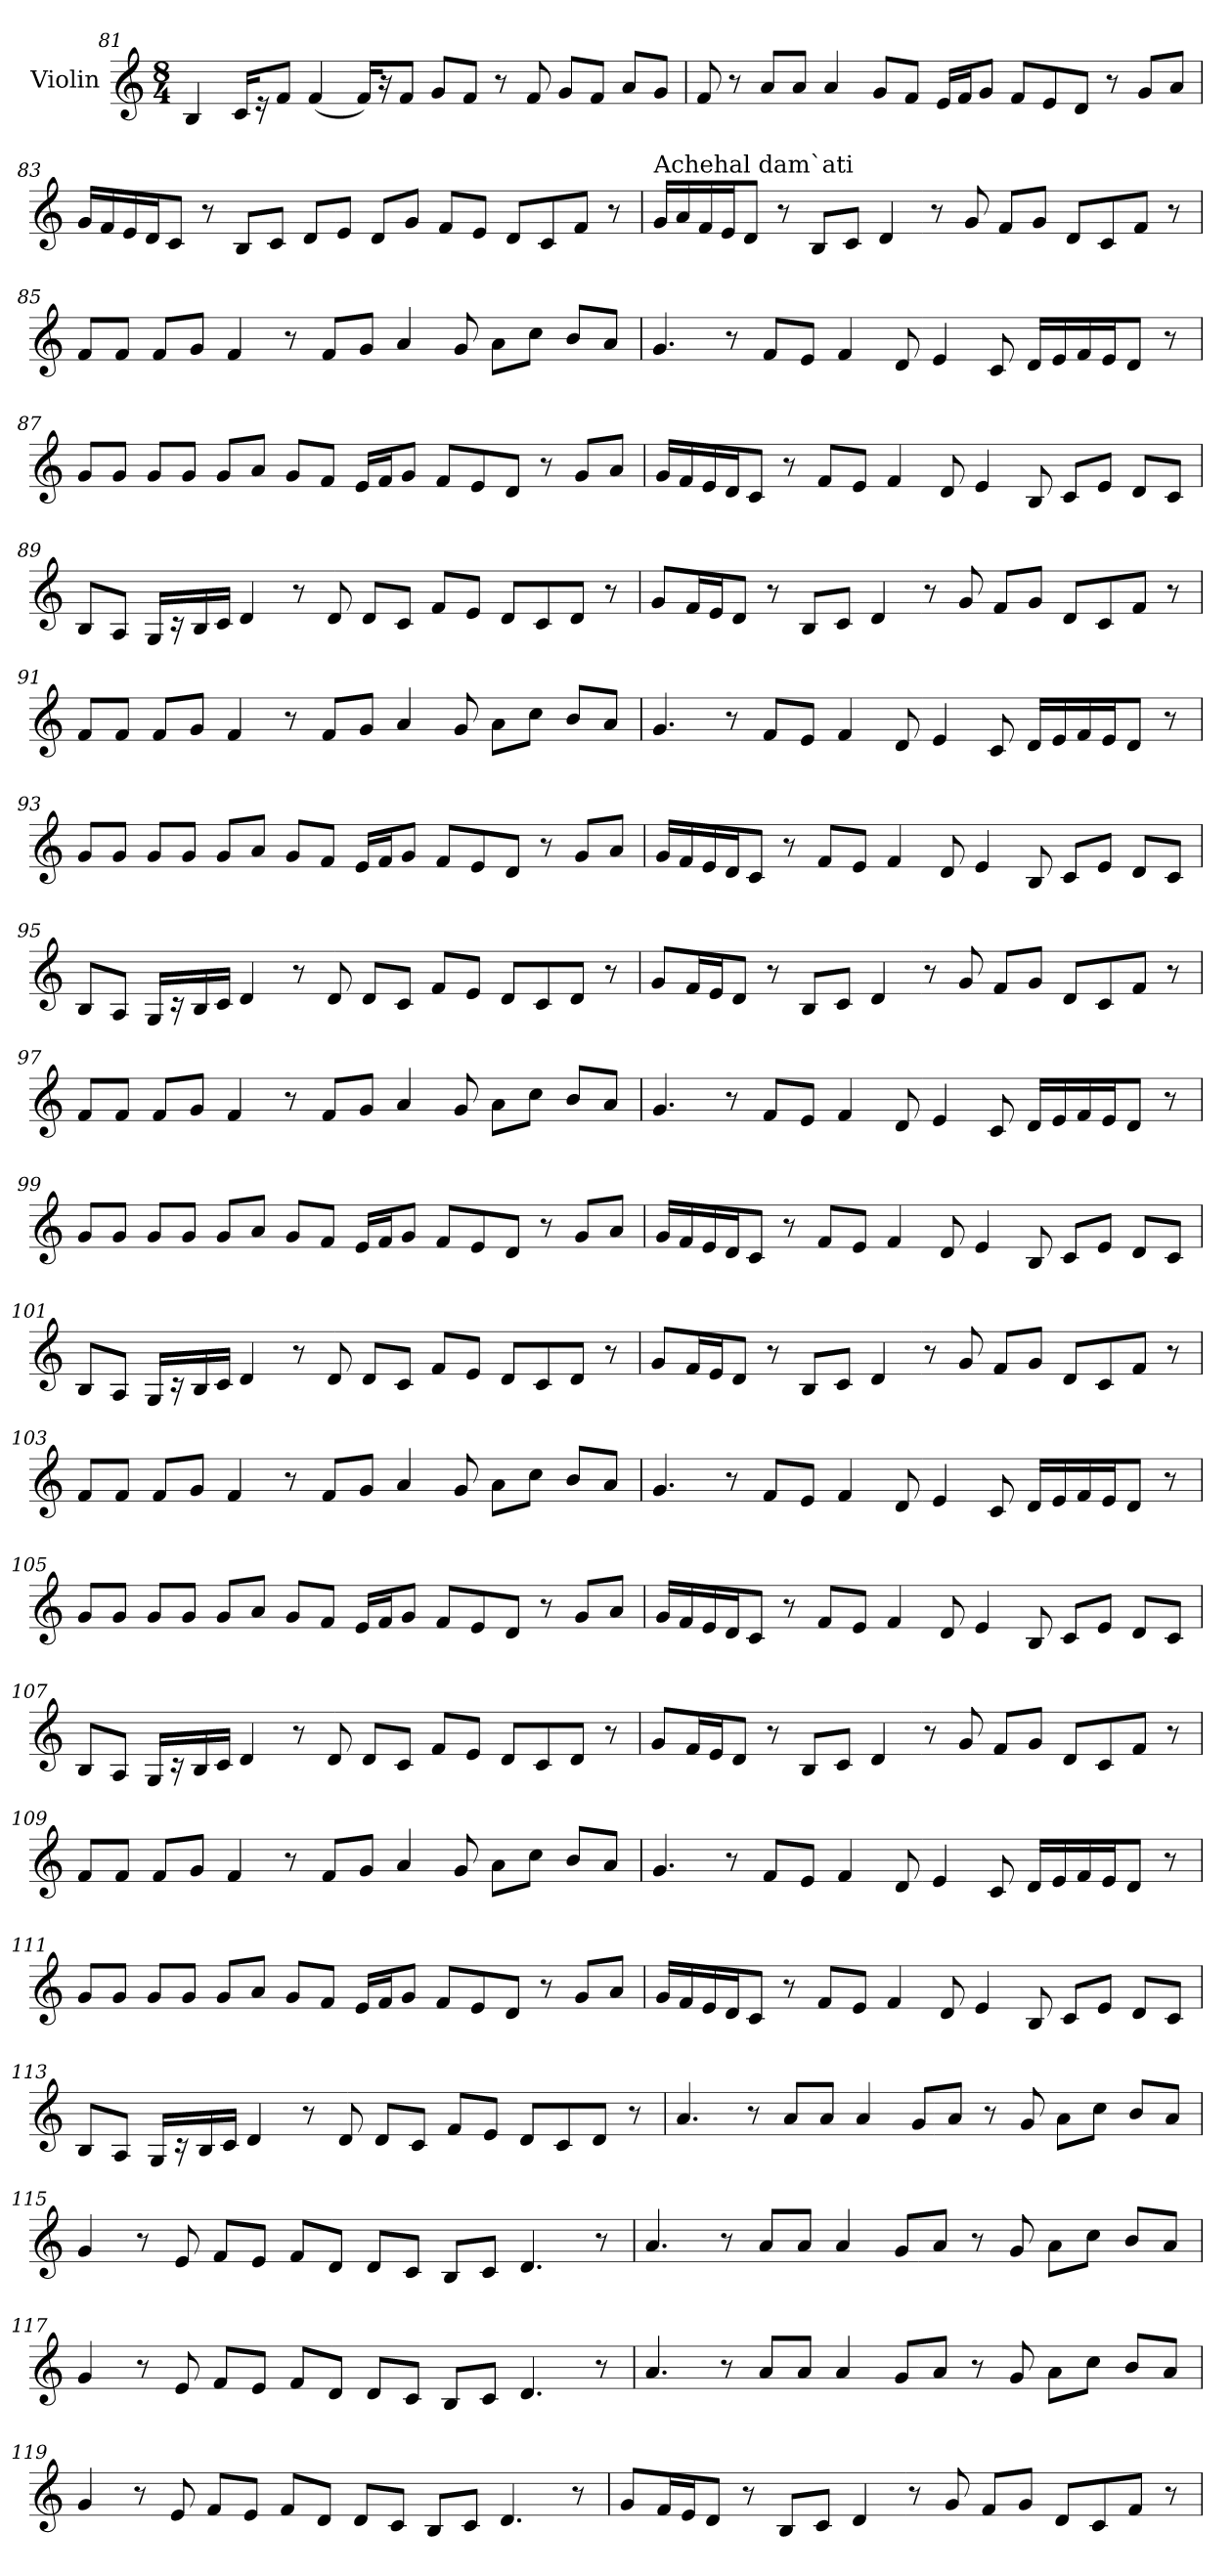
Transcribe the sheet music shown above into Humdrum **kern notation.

**kern
*part1
*staff1
*I"Violin
!!LO:LB:g=z
*clefG2
*k[]
*M8/4
=81
4B/
16c/KL
16r
8f/J
(<4f/
16f/KL)
16r
8f/J
8g/L
8f/J
8r
8f/
8g/L
8f/J
8a/L
8g/J
=82
8f/
8r
8a/L
8a/J
4a/
8g/L
8f/J
16e/LL
16f/J
8g/J
8f/L
8e/
8d/J
8r
8g/L
8a/J
!!LO:LB:g=z
=83
16g/LL
16f/
16e/
16d/J
8c/J
8r
8B/L
8c/J
8d/L
8e/J
8d/L
8g/J
8f/L
8e/J
8d/L
8c/
8f/J
8r
=84
!LO:TX:a:t=Achehal dam`ati
16g/LL
16a/
16f/
16e/J
8d/J
8r
8B/L
8c/J
4d/
8r
8g/
8f/L
8g/J
8d/L
8c/
8f/J
8r
!!LO:PB:g=z
=85
8f/L
8f/J
8f/L
8g/J
4f/
8r
8f/L
8g/J
4a/
8g/
8a\L
8cc\J
8b/L
8a/J
=86
4.g/
8r
8f/L
8e/J
4f/
8d/
4e/
8c/
16d/LL
16e/
16f/
16e/J
8d/J
8r
!!LO:PB:g=z
=87
8g/L
8g/J
8g/L
8g/J
8g/L
8a/J
8g/L
8f/J
16e/LL
16f/J
8g/J
8f/L
8e/
8d/J
8r
8g/L
8a/J
=88
16g/LL
16f/
16e/
16d/J
8c/J
8r
8f/L
8e/J
4f/
8d/
4e/
8B/
8c/L
8e/J
8d/L
8c/J
!!LO:LB:g=z
=89
8B/L
8A/J
16G/LL
16r
16B/
16c/JJ
4d/
8r
8d/
8d/L
8c/J
8f/L
8e/J
8d/L
8c/
8d/J
8r
=90
8g/L
16f/L
16e/J
8d/J
8r
8B/L
8c/J
4d/
8r
8g/
8f/L
8g/J
8d/L
8c/
8f/J
8r
!!LO:LB:g=z
=91
8f/L
8f/J
8f/L
8g/J
4f/
8r
8f/L
8g/J
4a/
8g/
8a\L
8cc\J
8b/L
8a/J
=92
4.g/
8r
8f/L
8e/J
4f/
8d/
4e/
8c/
16d/LL
16e/
16f/
16e/J
8d/J
8r
!!LO:LB:g=z
=93
8g/L
8g/J
8g/L
8g/J
8g/L
8a/J
8g/L
8f/J
16e/LL
16f/J
8g/J
8f/L
8e/
8d/J
8r
8g/L
8a/J
=94
16g/LL
16f/
16e/
16d/J
8c/J
8r
8f/L
8e/J
4f/
8d/
4e/
8B/
8c/L
8e/J
8d/L
8c/J
!!LO:LB:g=z
=95
8B/L
8A/J
16G/LL
16r
16B/
16c/JJ
4d/
8r
8d/
8d/L
8c/J
8f/L
8e/J
8d/L
8c/
8d/J
8r
=96
8g/L
16f/L
16e/J
8d/J
8r
8B/L
8c/J
4d/
8r
8g/
8f/L
8g/J
8d/L
8c/
8f/J
8r
!!LO:LB:g=z
=97
8f/L
8f/J
8f/L
8g/J
4f/
8r
8f/L
8g/J
4a/
8g/
8a\L
8cc\J
8b/L
8a/J
=98
4.g/
8r
8f/L
8e/J
4f/
8d/
4e/
8c/
16d/LL
16e/
16f/
16e/J
8d/J
8r
!!LO:LB:g=z
=99
8g/L
8g/J
8g/L
8g/J
8g/L
8a/J
8g/L
8f/J
16e/LL
16f/J
8g/J
8f/L
8e/
8d/J
8r
8g/L
8a/J
=100
16g/LL
16f/
16e/
16d/J
8c/J
8r
8f/L
8e/J
4f/
8d/
4e/
8B/
8c/L
8e/J
8d/L
8c/J
!!LO:LB:g=z
=101
8B/L
8A/J
16G/LL
16r
16B/
16c/JJ
4d/
8r
8d/
8d/L
8c/J
8f/L
8e/J
8d/L
8c/
8d/J
8r
=102
8g/L
16f/L
16e/J
8d/J
8r
8B/L
8c/J
4d/
8r
8g/
8f/L
8g/J
8d/L
8c/
8f/J
8r
!!LO:PB:g=z
=103
8f/L
8f/J
8f/L
8g/J
4f/
8r
8f/L
8g/J
4a/
8g/
8a\L
8cc\J
8b/L
8a/J
=104
4.g/
8r
8f/L
8e/J
4f/
8d/
4e/
8c/
16d/LL
16e/
16f/
16e/J
8d/J
8r
!!LO:LB:g=z
=105
8g/L
8g/J
8g/L
8g/J
8g/L
8a/J
8g/L
8f/J
16e/LL
16f/J
8g/J
8f/L
8e/
8d/J
8r
8g/L
8a/J
=106
16g/LL
16f/
16e/
16d/J
8c/J
8r
8f/L
8e/J
4f/
8d/
4e/
8B/
8c/L
8e/J
8d/L
8c/J
!!LO:LB:g=z
=107
8B/L
8A/J
16G/LL
16r
16B/
16c/JJ
4d/
8r
8d/
8d/L
8c/J
8f/L
8e/J
8d/L
8c/
8d/J
8r
=108
8g/L
16f/L
16e/J
8d/J
8r
8B/L
8c/J
4d/
8r
8g/
8f/L
8g/J
8d/L
8c/
8f/J
8r
!!LO:LB:g=z
=109
8f/L
8f/J
8f/L
8g/J
4f/
8r
8f/L
8g/J
4a/
8g/
8a\L
8cc\J
8b/L
8a/J
=110
4.g/
8r
8f/L
8e/J
4f/
8d/
4e/
8c/
16d/LL
16e/
16f/
16e/J
8d/J
8r
!!LO:LB:g=z
=111
8g/L
8g/J
8g/L
8g/J
8g/L
8a/J
8g/L
8f/J
16e/LL
16f/J
8g/J
8f/L
8e/
8d/J
8r
8g/L
8a/J
=112
16g/LL
16f/
16e/
16d/J
8c/J
8r
8f/L
8e/J
4f/
8d/
4e/
8B/
8c/L
8e/J
8d/L
8c/J
!!LO:LB:g=z
=113
8B/L
8A/J
16G/LL
16r
16B/
16c/JJ
4d/
8r
8d/
8d/L
8c/J
8f/L
8e/J
8d/L
8c/
8d/J
8r
=114
4.a/
8r
8a/L
8a/J
4a/
8g/L
8a/J
8r
8g/
8a\L
8cc\J
8b/L
8a/J
!!LO:LB:g=z
=115
4g/
8r
8e/
8f/L
8e/J
8f/L
8d/J
8d/L
8c/J
8B/L
8c/J
4.d/
8r
=116
4.a/
8r
8a/L
8a/J
4a/
8g/L
8a/J
8r
8g/
8a\L
8cc\J
8b/L
8a/J
!!LO:LB:g=z
=117
4g/
8r
8e/
8f/L
8e/J
8f/L
8d/J
8d/L
8c/J
8B/L
8c/J
4.d/
8r
=118
4.a/
8r
8a/L
8a/J
4a/
8g/L
8a/J
8r
8g/
8a\L
8cc\J
8b/L
8a/J
!!LO:PB:g=z
=119
4g/
8r
8e/
8f/L
8e/J
8f/L
8d/J
8d/L
8c/J
8B/L
8c/J
4.d/
8r
=120
8g/L
16f/L
16e/J
8d/J
8r
8B/L
8c/J
4d/
8r
8g/
8f/L
8g/J
8d/L
8c/
8f/J
8r
=
*-
